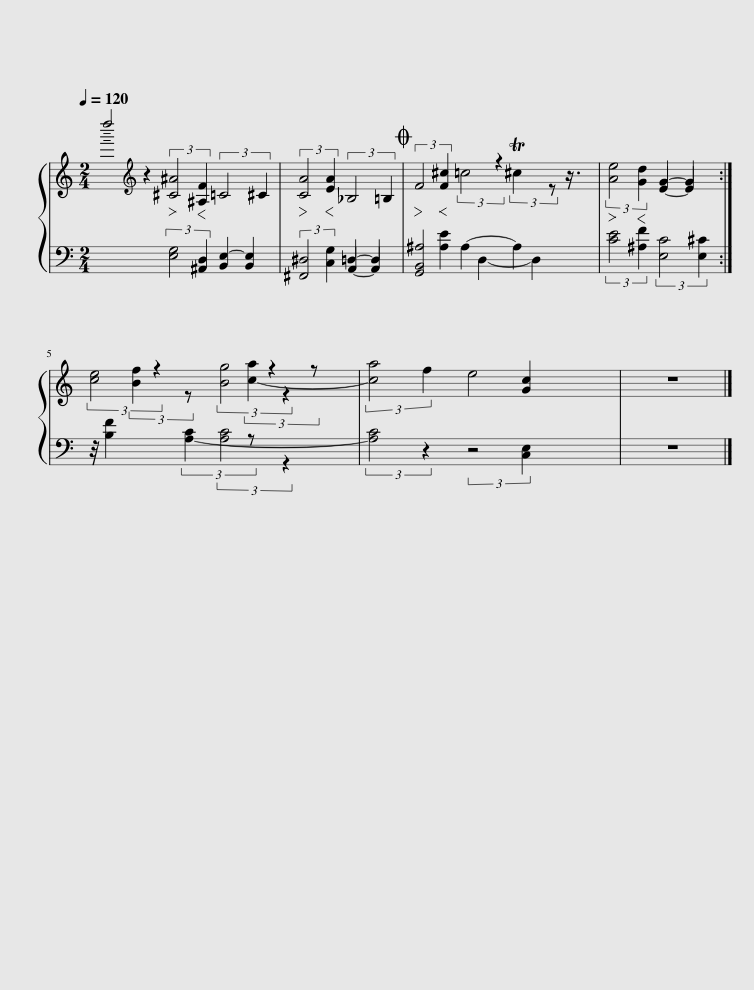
X:1
%%score { ( 1 3 5 ) | ( 2 4 ) }
L:1/8
Q:1/4=120
M:2/4
I:linebreak $
K:C
V:1 treble
V:3 treble
V:5 treble
V:2 bass
V:4 bass
V:1
 !tenuto!d''4[K:treble] z2!>)!!>(! (3:2:2[^C^A]4!<)!!<(! [^A,F]2 (3:2:2=C4 ^C2 |!>(! (3:2:2[CA]4!<)!!<(! [EA]2 (3:2:2_B,4 =B,2 | x6!>)!O!>(! (3:2:2F4!<)!!<(! [F^c]2 (3:2:1=c4 x25/12!>)! |!>(! (3:2:2[Ae]4!<)!!<(! [Gd]2 G2- G2 :| x3/4!>)!$ (3:2:1[ce]4 x10/3 | %5
 x35/4 | z4 |] %7
V:2
 x6 (3:2:2[E,G,]4 [^A,,D,]2 [B,,E,-]2 [B,,E,]2 | (3:2:2[^F,,^D,]4 [C,G,]2 =D,2- D,2 | [G,,B,,^A,]4 A,2- A,2 x3/4 | (3:2:2[CE]4 [^A,F]2 (3:2:2[E,C]4 [E,^C]2 :|$ z/4 [B,F]2 (3:2:2[A,-C]2 z x7/4 | %5
 (3:2:2[A,C]4 z2 (3:2:2z4 [C,E,]2 x3/4 | z4 |] %7
V:3
 x4[K:treble] x10 | x4[I:staff +1] A,,2- A,,2 | x8/3 [A,E]2 x4/3[I:staff -1] (3:2:2T^c2 z x3/4 | x4 E2- E2 :|$ x11/12 (3:2:2[Bf]2 z (3:2:1[Bg]4 x5/12 | %5
 x20/3 [Gc]2 | x4 |] %7
V:4
 x14 | x8 | x14/3 D,2- D,2 | x8 :|$ x35/12 (3:2:1[A,C]4 x5/12 | %5
 x35/4 | x4 |] %7
V:5
 x4[K:treble] x10 | x8 | x35/4 | x8 :|$ x43/12 (3:2:2[c-a]2 z x5/12 | %5
 (3:2:2[ca]4 f2 e4 x3/4 | x4 |] %7
